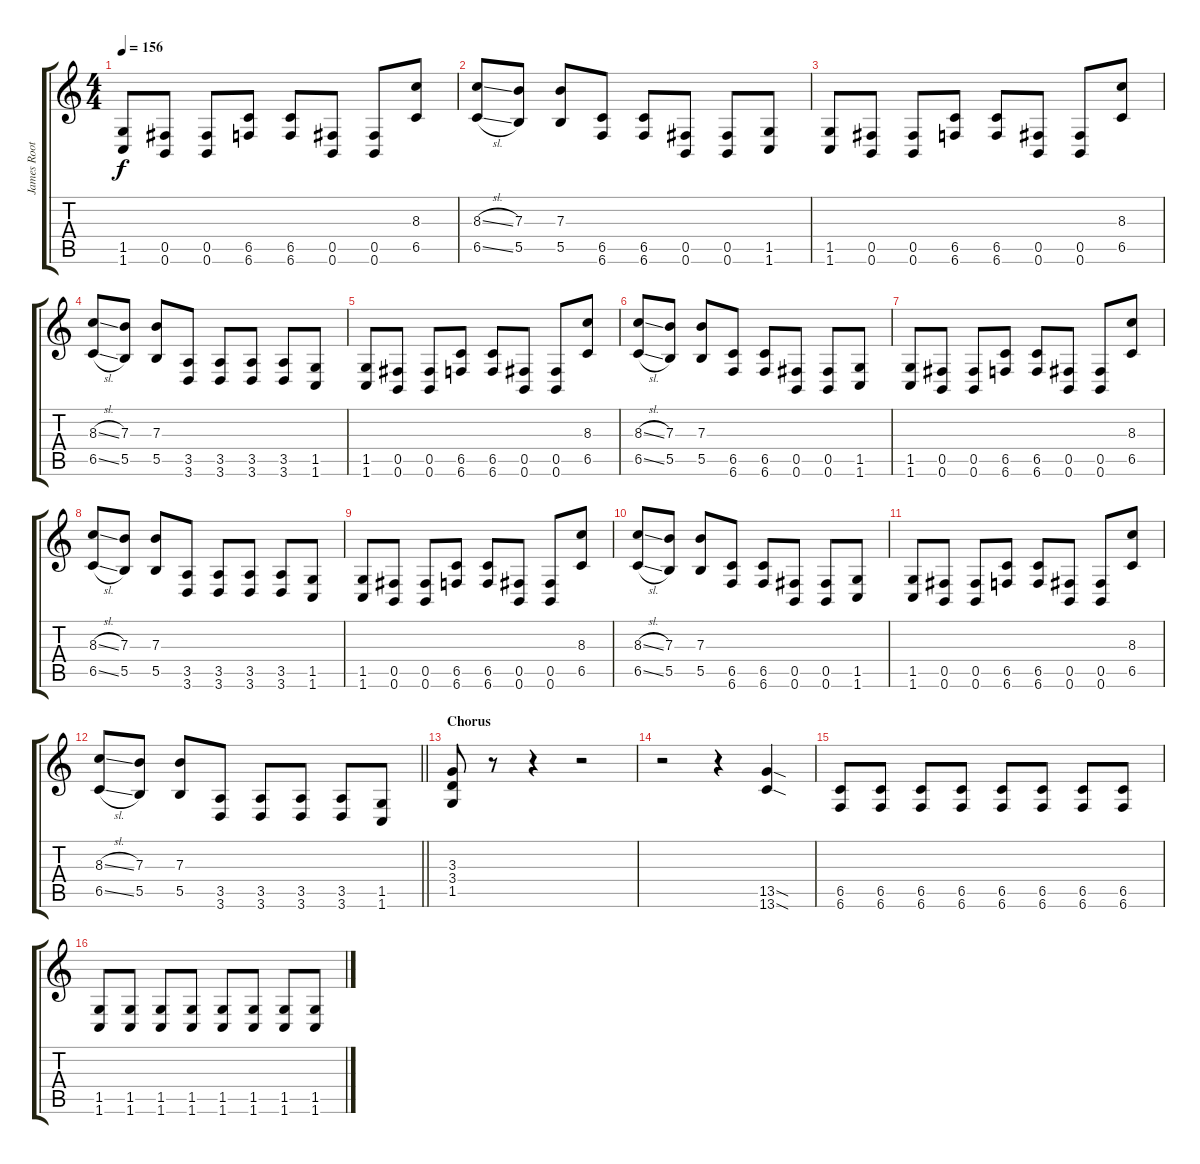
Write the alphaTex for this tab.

\track ("James Root" "James Root") {instrument distortionguitar}
\staff {score tabs}
\tuning (Db4 Ab3 E3 B2 Gb2 B1) {hide}
\ts (4 4)
\tempo 156
\clef g2
\ks c
(1.5 1.6).8{dy f} (0.5 0.6).8 (0.5 0.6).8 (6.5 6.6).8 (6.5 6.6).8 (0.5 0.6).8 (0.5 0.6).8 (8.3 6.5).8 |
(8.3{sl} 6.5{sl}).8 (7.3 5.5).8 (7.3 5.5).8 (6.5 6.6).8 (6.5 6.6).8 (0.5 0.6).8 (0.5 0.6).8 (1.5 1.6).8 |
(1.5 1.6).8 (0.5 0.6).8 (0.5 0.6).8 (6.5 6.6).8 (6.5 6.6).8 (0.5 0.6).8 (0.5 0.6).8 (8.3 6.5).8 |
(8.3{sl} 6.5{sl}).8 (7.3 5.5).8 (7.3 5.5).8 (3.5 3.6).8 (3.5 3.6).8 (3.5 3.6).8 (3.5 3.6).8 (1.5 1.6).8 |
(1.5 1.6).8 (0.5 0.6).8 (0.5 0.6).8 (6.5 6.6).8 (6.5 6.6).8 (0.5 0.6).8 (0.5 0.6).8 (8.3 6.5).8 |
(8.3{sl} 6.5{sl}).8 (7.3 5.5).8 (7.3 5.5).8 (6.5 6.6).8 (6.5 6.6).8 (0.5 0.6).8 (0.5 0.6).8 (1.5 1.6).8 |
(1.5 1.6).8 (0.5 0.6).8 (0.5 0.6).8 (6.5 6.6).8 (6.5 6.6).8 (0.5 0.6).8 (0.5 0.6).8 (8.3 6.5).8 |
(8.3{sl} 6.5{sl}).8 (7.3 5.5).8 (7.3 5.5).8 (3.5 3.6).8 (3.5 3.6).8 (3.5 3.6).8 (3.5 3.6).8 (1.5 1.6).8 |
(1.5 1.6).8 (0.5 0.6).8 (0.5 0.6).8 (6.5 6.6).8 (6.5 6.6).8 (0.5 0.6).8 (0.5 0.6).8 (8.3 6.5).8 |
(8.3{sl} 6.5{sl}).8 (7.3 5.5).8 (7.3 5.5).8 (6.5 6.6).8 (6.5 6.6).8 (0.5 0.6).8 (0.5 0.6).8 (1.5 1.6).8 |
(1.5 1.6).8 (0.5 0.6).8 (0.5 0.6).8 (6.5 6.6).8 (6.5 6.6).8 (0.5 0.6).8 (0.5 0.6).8 (8.3 6.5).8 |
\barLineRight lightlight
(8.3{sl} 6.5{sl}).8 (7.3 5.5).8 (7.3 5.5).8 (3.5 3.6).8 (3.5 3.6).8 (3.5 3.6).8 (3.5 3.6).8 (1.5 1.6).8 |
\section ("" "Chorus")
(3.3 3.4 1.5).8 r.8 r.4 r.2 |
r.2 r.4 (13.5{sod} 13.6{sod}).4 |
(6.5 6.6).8 (6.5 6.6).8 (6.5 6.6).8 (6.5 6.6).8 (6.5 6.6).8 (6.5 6.6).8 (6.5 6.6).8 (6.5 6.6).8 |
(1.5 1.6).8 (1.5 1.6).8 (1.5 1.6).8 (1.5 1.6).8 (1.5 1.6).8 (1.5 1.6).8 (1.5 1.6).8 (1.5 1.6).8
